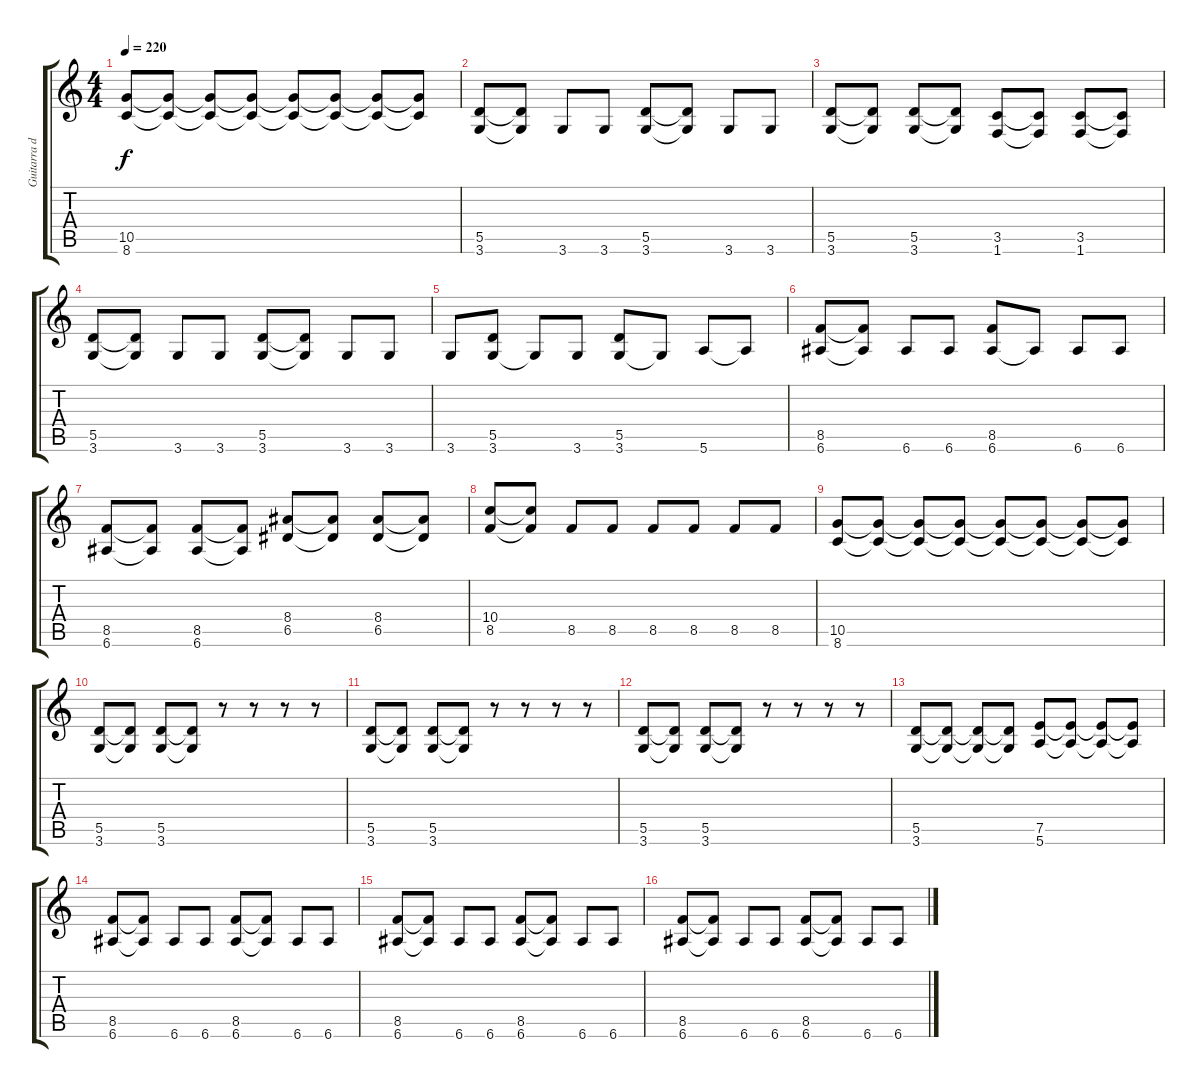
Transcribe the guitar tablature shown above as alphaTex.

\track ("Guitarra distorcion" "Guitarra d") {instrument overdrivenguitar}
\staff {score tabs}
\tuning (E4 B3 G3 D3 A2 E2) {hide}
\ts (4 4)
\tempo 220
\clef g2
\ks c
(10.5 8.6).8{dy f} (10.5{t} 8.6{t}).8 (10.5{t} 8.6{t}).8 (10.5{t} 8.6{t}).8 (10.5{t} 8.6{t}).8 (10.5{t} 8.6{t}).8 (10.5{t} 8.6{t}).8 (10.5{t} 8.6{t}).8 |
(5.5 3.6).8 (5.5{t} 3.6{t}).8 3.6.8 3.6.8 (5.5 3.6).8 (5.5{t} 3.6{t}).8 3.6.8 3.6.8 |
(5.5 3.6).8 (5.5{t} 3.6{t}).8 (5.5 3.6).8 (5.5{t} 3.6{t}).8 (3.5 1.6).8 (3.5{t} 1.6{t}).8 (3.5 1.6).8 (3.5{t} 1.6{t}).8 |
(5.5 3.6).8 (5.5{t} 3.6{t}).8 3.6.8 3.6.8 (5.5 3.6).8 (5.5{t} 3.6{t}).8 3.6.8 3.6.8 |
3.6.8 (5.5 3.6).8 3.6{t}.8 3.6.8 (5.5 3.6).8 3.6{t}.8 5.6.8 5.6{t}.8 |
(8.5 6.6).8 (8.5{t} 6.6{t}).8 6.6.8 6.6.8 (8.5 6.6).8 6.6{t}.8 6.6.8 6.6.8 |
(8.5 6.6).8 (8.5{t} 6.6{t}).8 (8.5 6.6).8 (8.5{t} 6.6{t}).8 (8.4 6.5).8 (8.4{t} 6.5{t}).8 (8.4 6.5).8 (8.4{t} 6.5{t}).8 |
(10.4 8.5).8 (10.4{t} 8.5{t}).8 8.5.8 8.5.8 8.5.8 8.5.8 8.5.8 8.5.8 |
(10.5 8.6).8 (10.5{t} 8.6{t}).8 (10.5{t} 8.6{t}).8 (10.5{t} 8.6{t}).8 (10.5{t} 8.6{t}).8 (10.5{t} 8.6{t}).8 (10.5{t} 8.6{t}).8 (10.5{t} 8.6{t}).8 |
(5.5 3.6).8 (5.5{t} 3.6{t}).8 (5.5 3.6).8 (5.5{t} 3.6{t}).8 r.8 r.8 r.8 r.8 |
(5.5 3.6).8 (5.5{t} 3.6{t}).8 (5.5 3.6).8 (5.5{t} 3.6{t}).8 r.8 r.8 r.8 r.8 |
(5.5 3.6).8 (5.5{t} 3.6{t}).8 (5.5 3.6).8 (5.5{t} 3.6{t}).8 r.8 r.8 r.8 r.8 |
(5.5 3.6).8 (5.5{t} 3.6{t}).8 (5.5{t} 3.6{t}).8 (5.5{t} 3.6{t}).8 (7.5 5.6).8 (7.5{t} 5.6{t}).8 (7.5{t} 5.6{t}).8 (7.5{t} 5.6{t}).8 |
(8.5 6.6).8 (8.5{t} 6.6{t}).8 6.6.8 6.6.8 (8.5 6.6).8 (8.5{t} 6.6{t}).8 6.6.8 6.6.8 |
(8.5 6.6).8 (8.5{t} 6.6{t}).8 6.6.8 6.6.8 (8.5 6.6).8 (8.5{t} 6.6{t}).8 6.6.8 6.6.8 |
(8.5 6.6).8 (8.5{t} 6.6{t}).8 6.6.8 6.6.8 (8.5 6.6).8 (8.5{t} 6.6{t}).8 6.6.8 6.6.8
